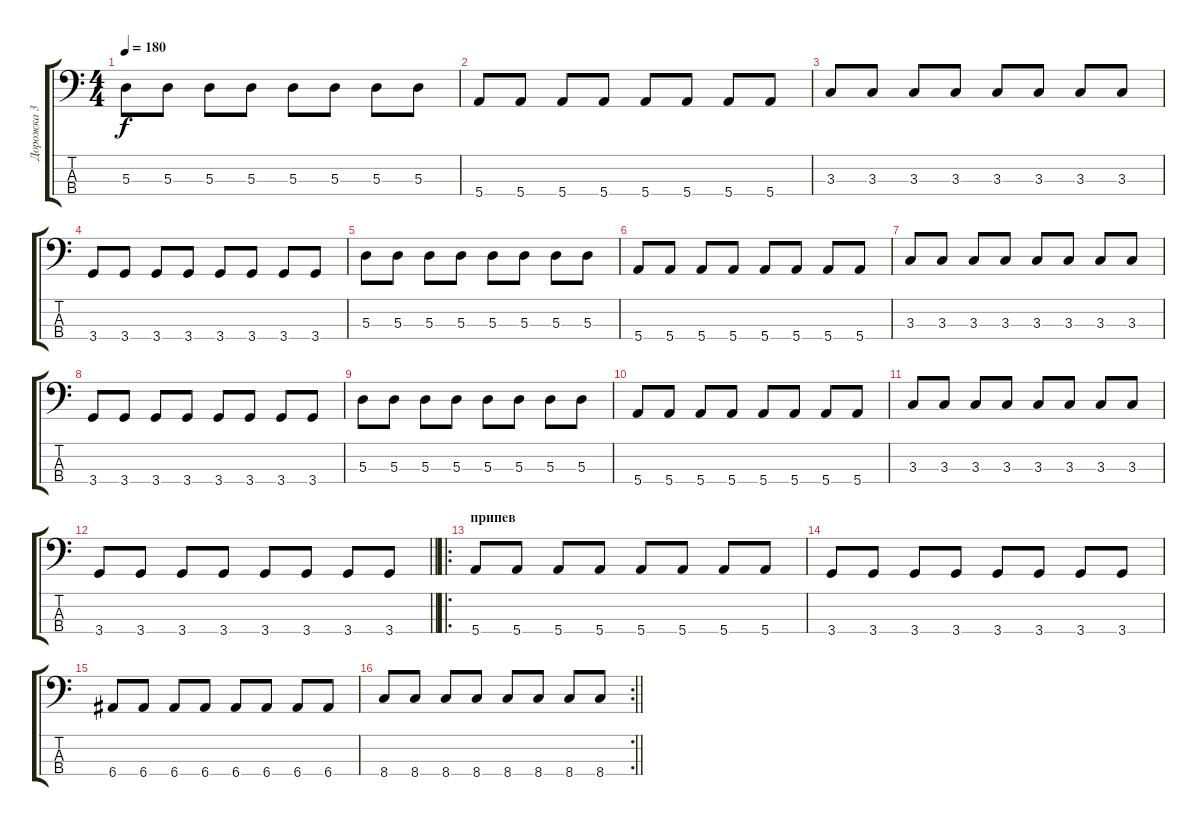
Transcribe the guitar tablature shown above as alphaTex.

\track ("Дорожка 3" "Дорожка 3") {instrument electricbassfinger}
\staff {score tabs}
\tuning (G2 D2 A1 E1) {hide}
\ts (4 4)
\tempo 180
\clef f4
\ks c
5.3.8{dy f} 5.3.8 5.3.8 5.3.8 5.3.8 5.3.8 5.3.8 5.3.8 |
5.4.8 5.4.8 5.4.8 5.4.8 5.4.8 5.4.8 5.4.8 5.4.8 |
3.3.8 3.3.8 3.3.8 3.3.8 3.3.8 3.3.8 3.3.8 3.3.8 |
3.4.8 3.4.8 3.4.8 3.4.8 3.4.8 3.4.8 3.4.8 3.4.8 |
5.3.8 5.3.8 5.3.8 5.3.8 5.3.8 5.3.8 5.3.8 5.3.8 |
5.4.8 5.4.8 5.4.8 5.4.8 5.4.8 5.4.8 5.4.8 5.4.8 |
3.3.8 3.3.8 3.3.8 3.3.8 3.3.8 3.3.8 3.3.8 3.3.8 |
3.4.8 3.4.8 3.4.8 3.4.8 3.4.8 3.4.8 3.4.8 3.4.8 |
5.3.8 5.3.8 5.3.8 5.3.8 5.3.8 5.3.8 5.3.8 5.3.8 |
5.4.8 5.4.8 5.4.8 5.4.8 5.4.8 5.4.8 5.4.8 5.4.8 |
3.3.8 3.3.8 3.3.8 3.3.8 3.3.8 3.3.8 3.3.8 3.3.8 |
\barLineRight lightlight
3.4.8 3.4.8 3.4.8 3.4.8 3.4.8 3.4.8 3.4.8 3.4.8 |
\ro
\section ("" "припев")
5.4.8 5.4.8 5.4.8 5.4.8 5.4.8 5.4.8 5.4.8 5.4.8 |
3.4.8 3.4.8 3.4.8 3.4.8 3.4.8 3.4.8 3.4.8 3.4.8 |
6.4.8 6.4.8 6.4.8 6.4.8 6.4.8 6.4.8 6.4.8 6.4.8 |
\rc 2
\barLineRight lightlight
8.4.8 8.4.8 8.4.8 8.4.8 8.4.8 8.4.8 8.4.8 8.4.8
